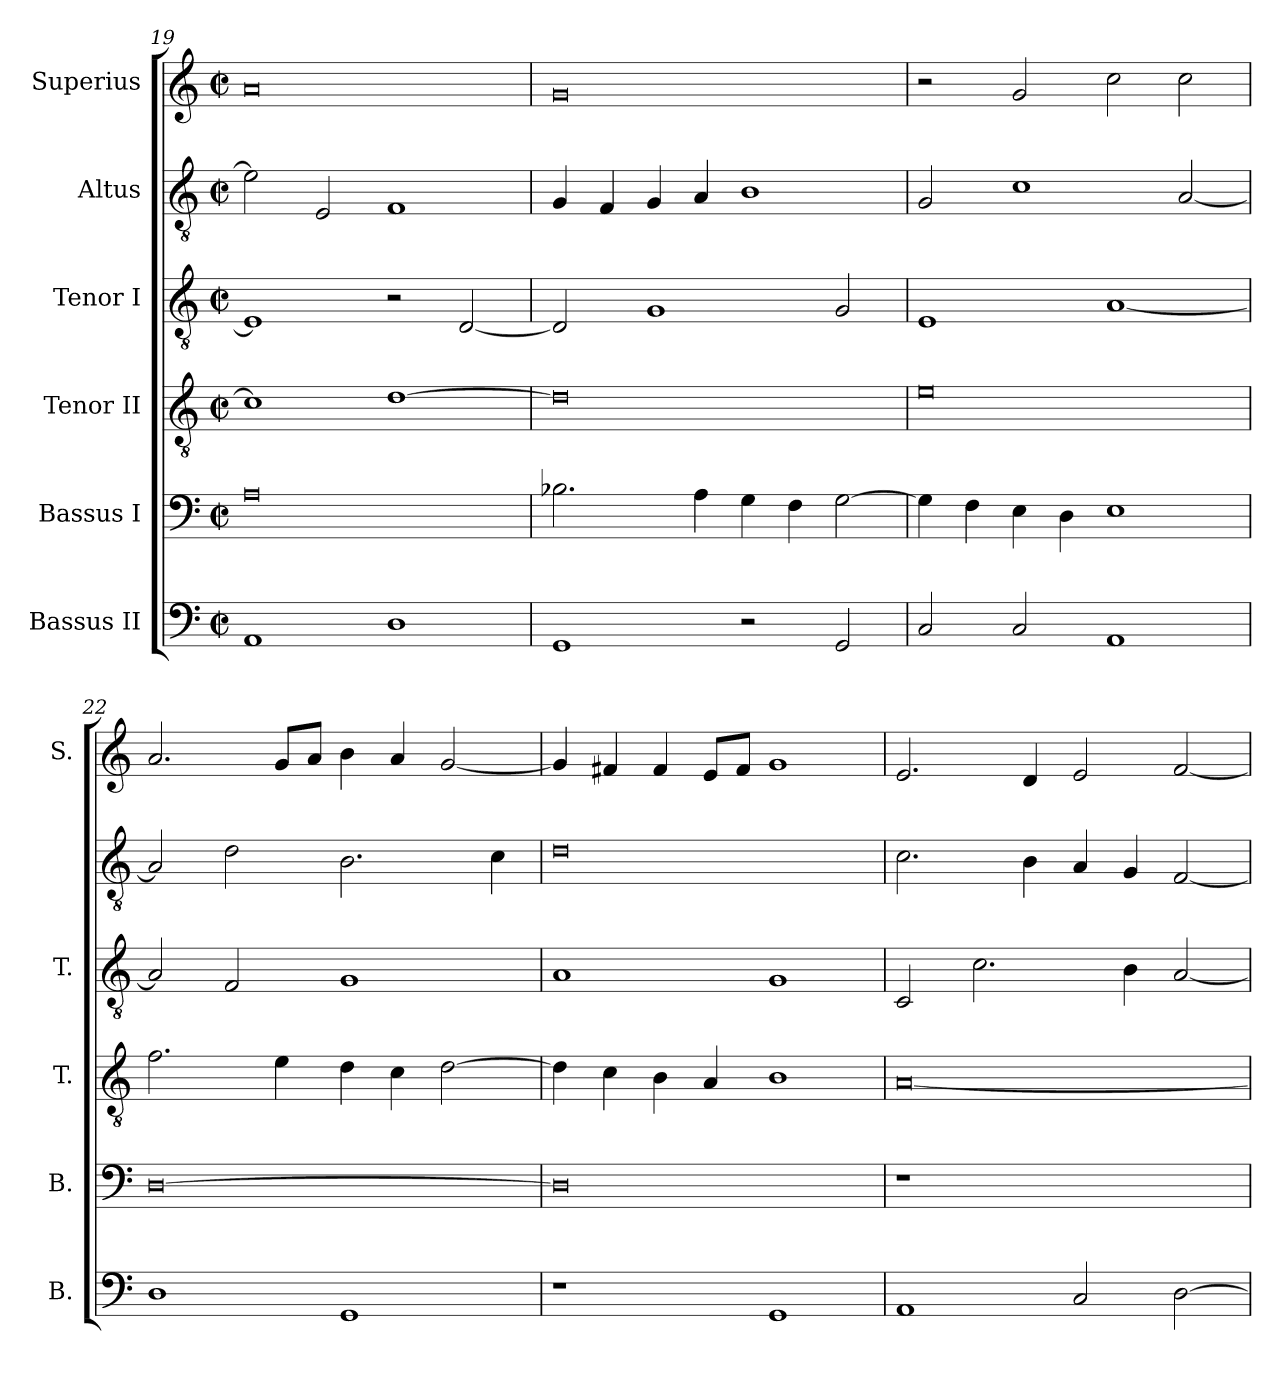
**kern	**kern	**kern	**kern	**kern	**kern
*part6	*part5	*part4	*part3	*part2	*part1
*staff6	*staff5	*staff4	*staff3	*staff2	*staff1
*I"Bassus II	*I"Bassus I	*I"Tenor II	*I"Tenor I	*I"Altus	*I"Superius
*I'B.	*I'B.	*I'T.	*I'T.	*	*I'S.
*clefF4	*clefF4	*clefGv2	*clefGv2	*clefGv2	*clefG2
*	*	*ITrd7c12	*ITrd7c12	*ITrd7c12	*
*k[]	*k[]	*k[]	*k[]	*k[]	*k[]
*C:	*C:	*C:	*C:	*C:	*C:
*M2/2	*M2/2	*M2/2	*M2/2	*M2/2	*M2/2
*met(c|)	*met(c|)	*met(c|)	*met(c|)	*met(c|)	*met(c|)
=19	=19	=19	=19	=19	=19
1AAi	0Ai	1Ci]	1EEi]	2Ei\]	0ai
.	.	.	.	2EEi/	.
1Di	.	[>1Di	2r	1FFi	.
.	.	.	[<2DDi/	.	.
=20	=20	=20	=20	=20	=20
1GGi	2.B-Xi\	0Di]	2DDi/]	4GGi/	0gi
.	.	.	.	4FFi/	.
.	.	.	1GGi	4GGi/	.
.	4Ai\	.	.	4AAi/	.
2r	4Gi\	.	.	1BBi	.
.	4Fi\	.	.	.	.
2GGi/	[>2Gi\	.	2GGi/	.	.
=21	=21	=21	=21	=21	=21
2Ci/	4Gi\]	0Ei	1EEi	2GGi/	2r
.	4Fi\	.	.	.	.
2Ci/	4Ei\	.	.	1Ci	2gi/
.	4Di\	.	.	.	.
1AAi	1Ei	.	[<1AAi	.	2cci\
.	.	.	.	[<2AAi/	2cci\
=22	=22	=22	=22	=22	=22
1Di	[>0Di	2.Fi\	2AAi/]	2AAi/]	2.ai/
.	.	.	2FFi/	2Di\	.
.	.	4Ei\	.	.	8gi/L
.	.	.	.	.	8ai/J
1GGi	.	4Di\	1GGi	2.BBi\	4bi\
.	.	4Ci\	.	.	4ai/
.	.	[>2Di\	.	.	[<2gi/
.	.	.	.	4Ci\	.
!!LO:PB:g=z
=23	=23	=23	=23	=23	=23
1r	0Di]	4Di\]	1AAi	0Di	4gi/]
.	.	4Ci\	.	.	4f#Xi/
.	.	4BBi\	.	.	4f#i/
.	.	4AAi/	.	.	8ei/L
.	.	.	.	.	8f#i/J
1GGi	.	1BBi	1GGi	.	1gi
=24	=24	=24	=24	=24	=24
!	!LO:N:vis=1	!	!	!	!
1AAi	1r	[<0AAi	2CCi/	2.Ci\	2.ei/
.	.	.	2.Ci\	.	.
.	.	.	.	4BBi\	4di/
2Ci/	1ryy	.	.	4AAi/	2ei/
.	.	.	4BBi\	4GGi/	.
[>2Di\	.	.	[<2AAi/	[<2FFi/	[<2fi/
=	=	=	=	=	=
*-	*-	*-	*-	*-	*-
